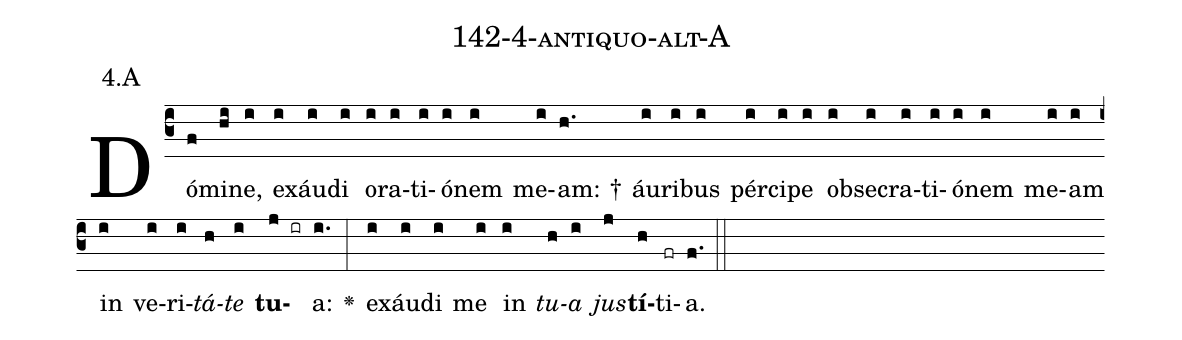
name: 142-4-antiquo-alt-A;
annotation: 4.A;
%%
(c3)Dó(f)mi(hi)ne,(i) ex(i)áu(i)di(i) o(i)ra(i)ti(i)ó(i)nem(i) me(i)am: †(h.) áu(i)ri(i)bus(i) pér(i)ci(i)pe(i) ob(i)se(i)cra(i)ti(i)ó(i)nem(i) me(i)am(i) in(i) ve(i)ri(i)<i>tá</i>(h)<i>te</i>(i) <b>tu</b>(j ir)a:(i.) <v>\greheightstar</v>(:) ex(i)áu(i)di(i) me(i) in(i) <i>tu</i>(h)<i>a</i>(i) <i>jus</i>(j)<b>tí</b>(h)ti(fr)a.(f.) (::)


%E(i) u(h) o(i) u(j) a(h) e.(f.) (::)
